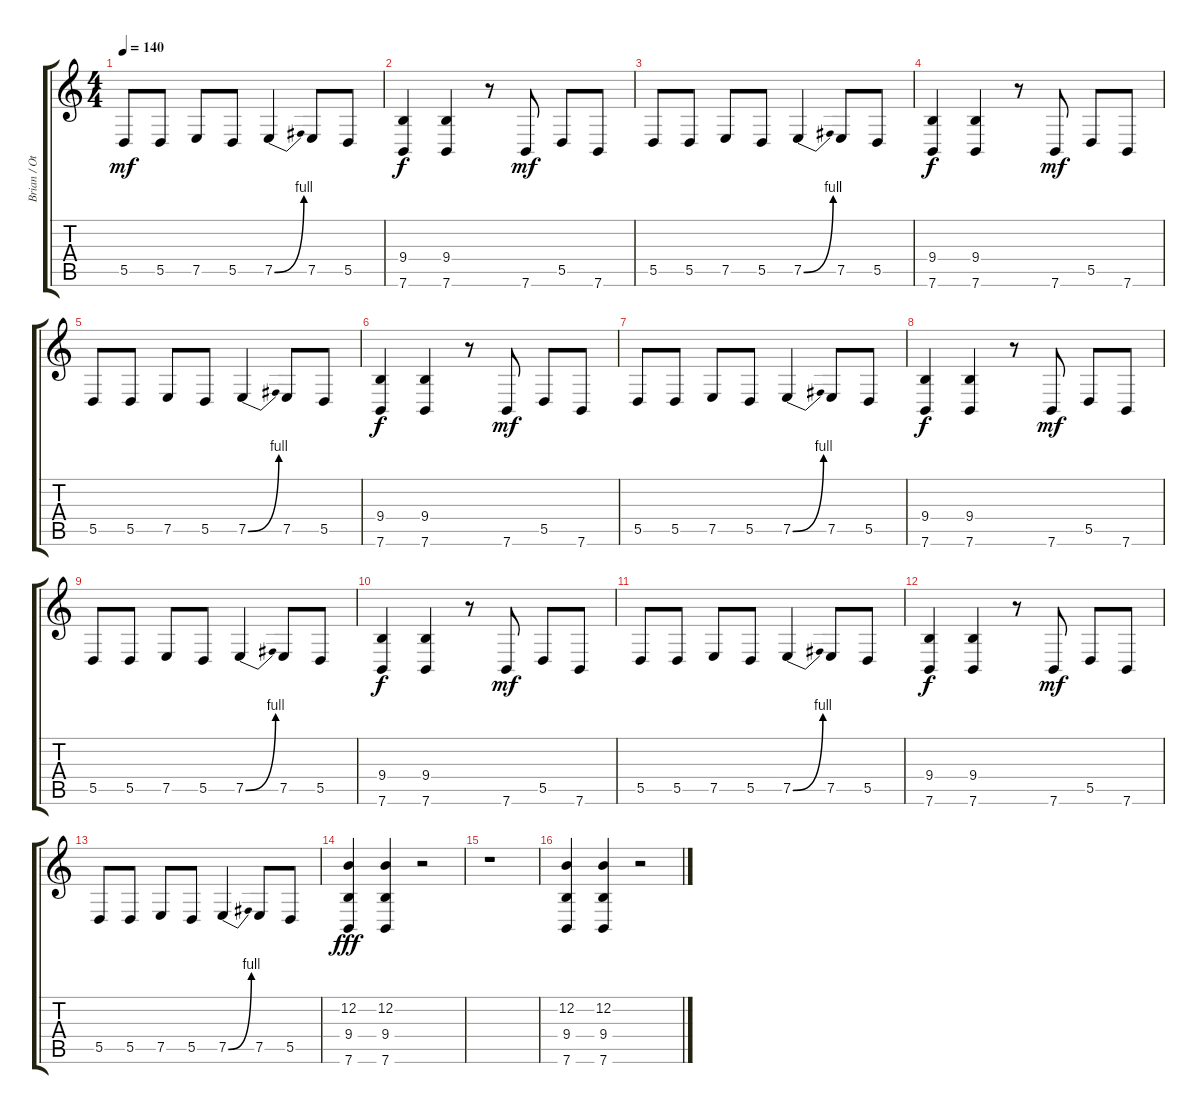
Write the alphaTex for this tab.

\track ("Brian / Others" "Brian / Ot") {instrument lead2sawtooth}
\staff {score tabs}
\tuning (E4 B3 G3 D3 A2 E2) {hide}
\ts (4 4)
\tempo 140
\clef g2
\ks c
5.5.8{dy mf} 5.5.8 7.5.8 5.5.8 7.5{be (bend 0 0 60 4)}.4 7.5.8 5.5.8 |
(9.4 7.6).4{dy f} (9.4 7.6).4 r.8 7.6.8{dy mf} 5.5.8 7.6.8 |
5.5.8 5.5.8 7.5.8 5.5.8 7.5{be (bend 0 0 60 4)}.4 7.5.8 5.5.8 |
(9.4 7.6).4{dy f} (9.4 7.6).4 r.8 7.6.8{dy mf} 5.5.8 7.6.8 |
5.5.8 5.5.8 7.5.8 5.5.8 7.5{be (bend 0 0 60 4)}.4 7.5.8 5.5.8 |
(9.4 7.6).4{dy f} (9.4 7.6).4 r.8 7.6.8{dy mf} 5.5.8 7.6.8 |
5.5.8 5.5.8 7.5.8 5.5.8 7.5{be (bend 0 0 60 4)}.4 7.5.8 5.5.8 |
(9.4 7.6).4{dy f} (9.4 7.6).4 r.8 7.6.8{dy mf} 5.5.8 7.6.8 |
5.5.8 5.5.8 7.5.8 5.5.8 7.5{be (bend 0 0 60 4)}.4 7.5.8 5.5.8 |
(9.4 7.6).4{dy f} (9.4 7.6).4 r.8 7.6.8{dy mf} 5.5.8 7.6.8 |
5.5.8 5.5.8 7.5.8 5.5.8 7.5{be (bend 0 0 60 4)}.4 7.5.8 5.5.8 |
(9.4 7.6).4{dy f} (9.4 7.6).4 r.8 7.6.8{dy mf} 5.5.8 7.6.8 |
5.5.8 5.5.8 7.5.8 5.5.8 7.5{be (bend 0 0 60 4)}.4 7.5.8 5.5.8 |
(12.2 9.4 7.6).4{dy fff} (12.2 9.4 7.6).4 r.2 |
r.1 |
(12.2 9.4 7.6).4 (12.2 9.4 7.6).4 r.2
